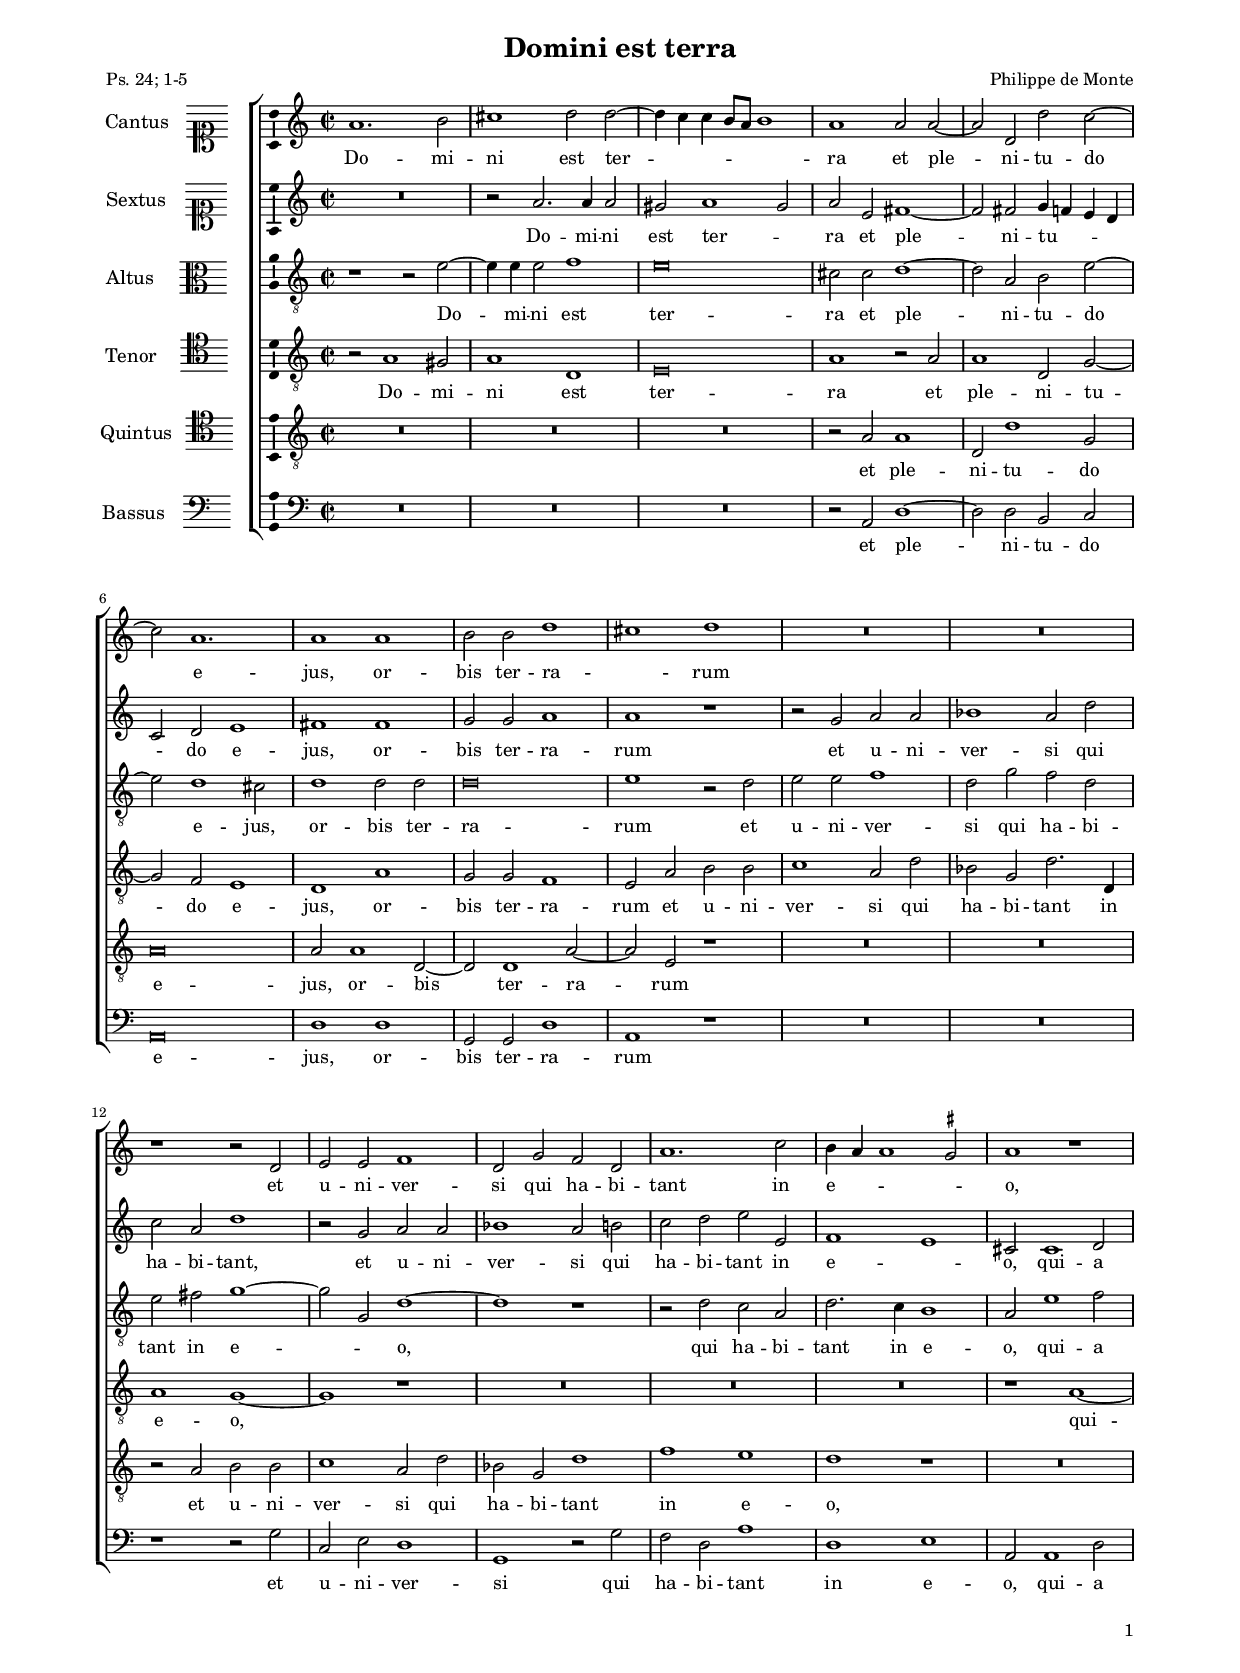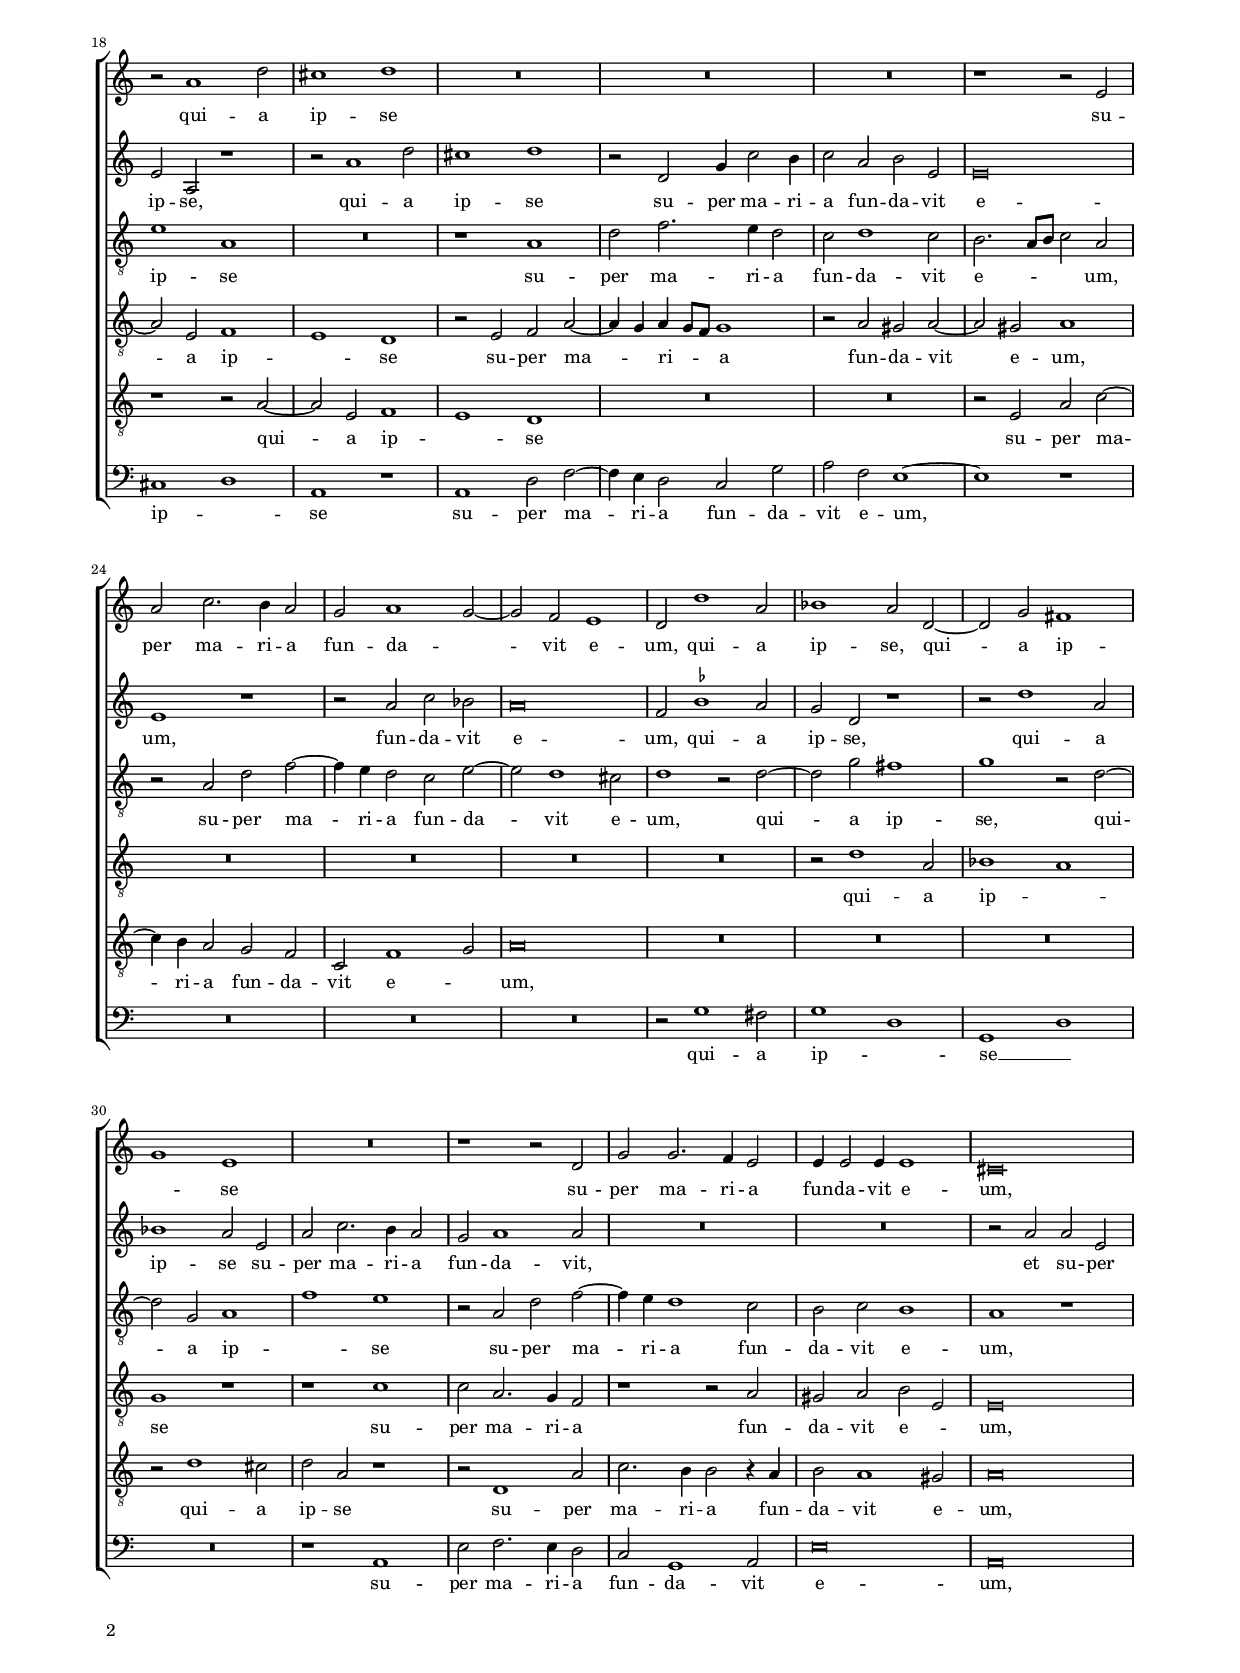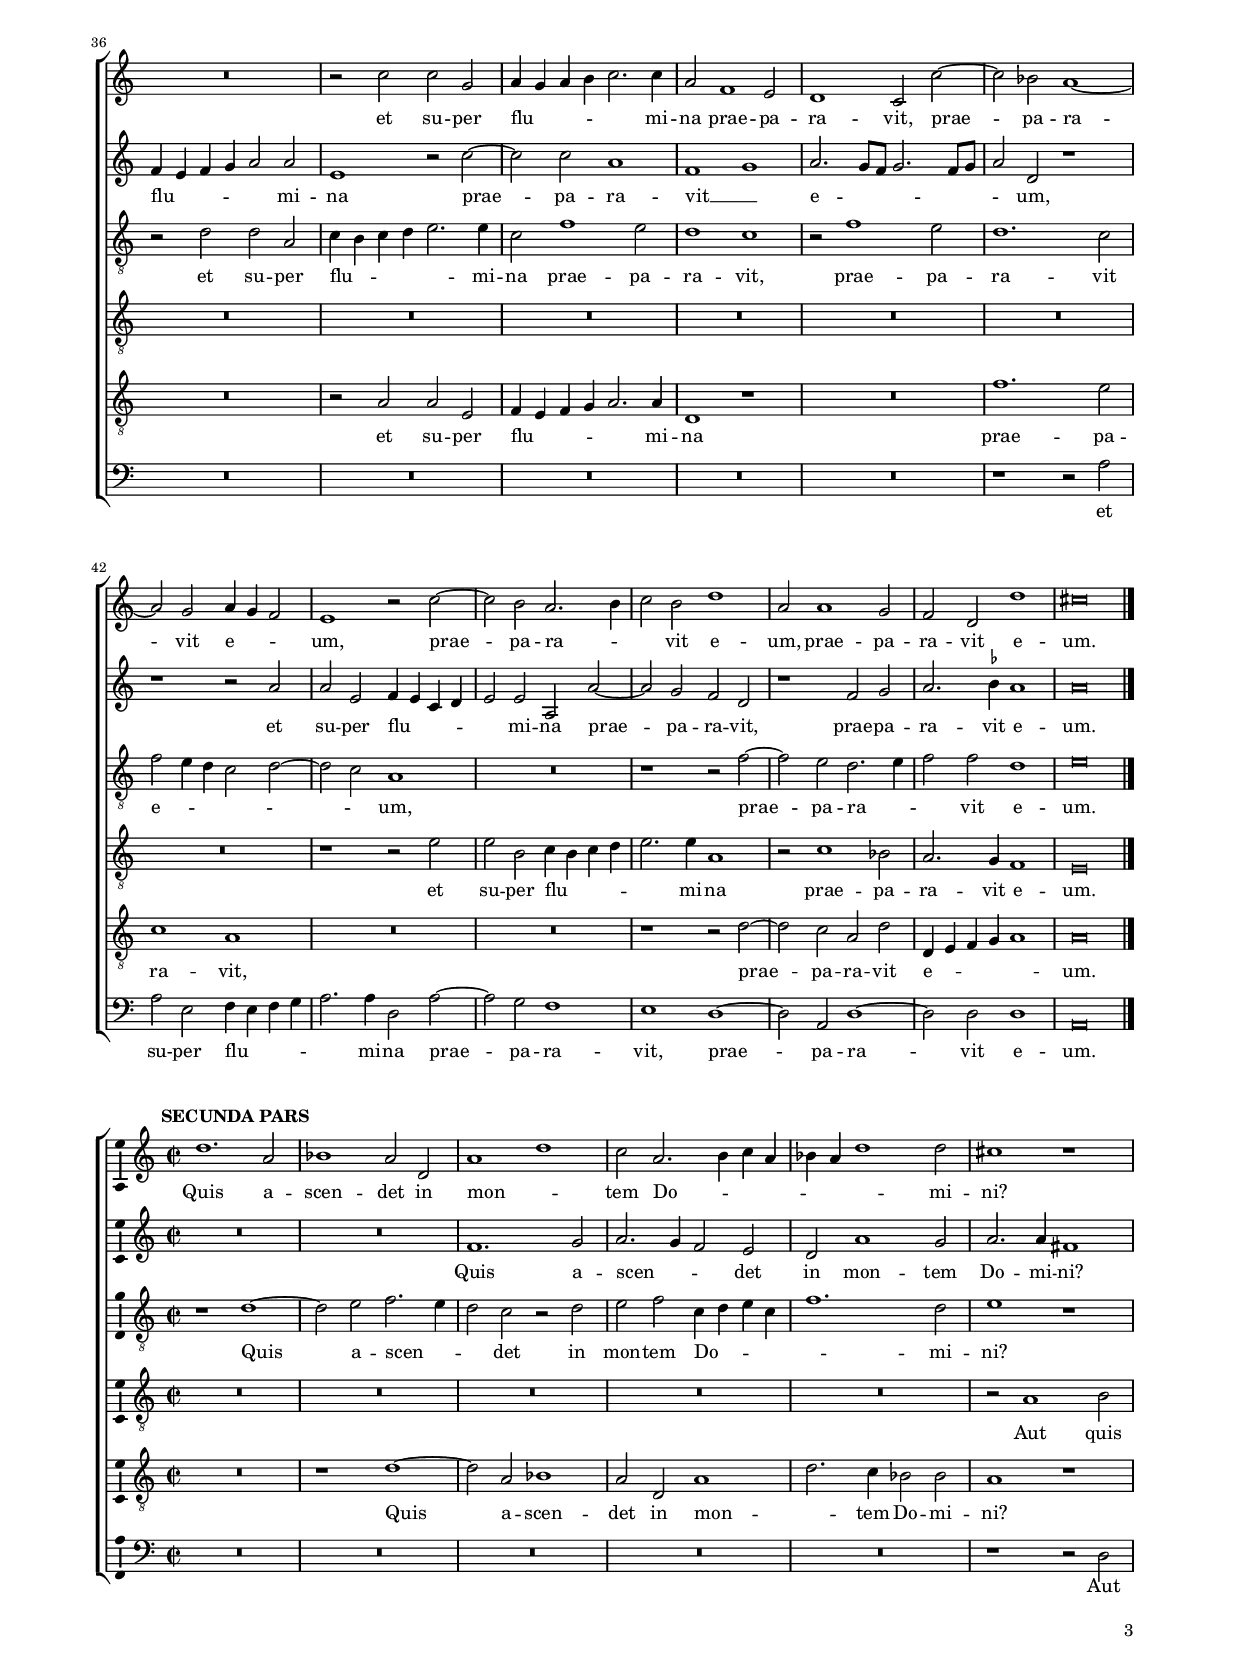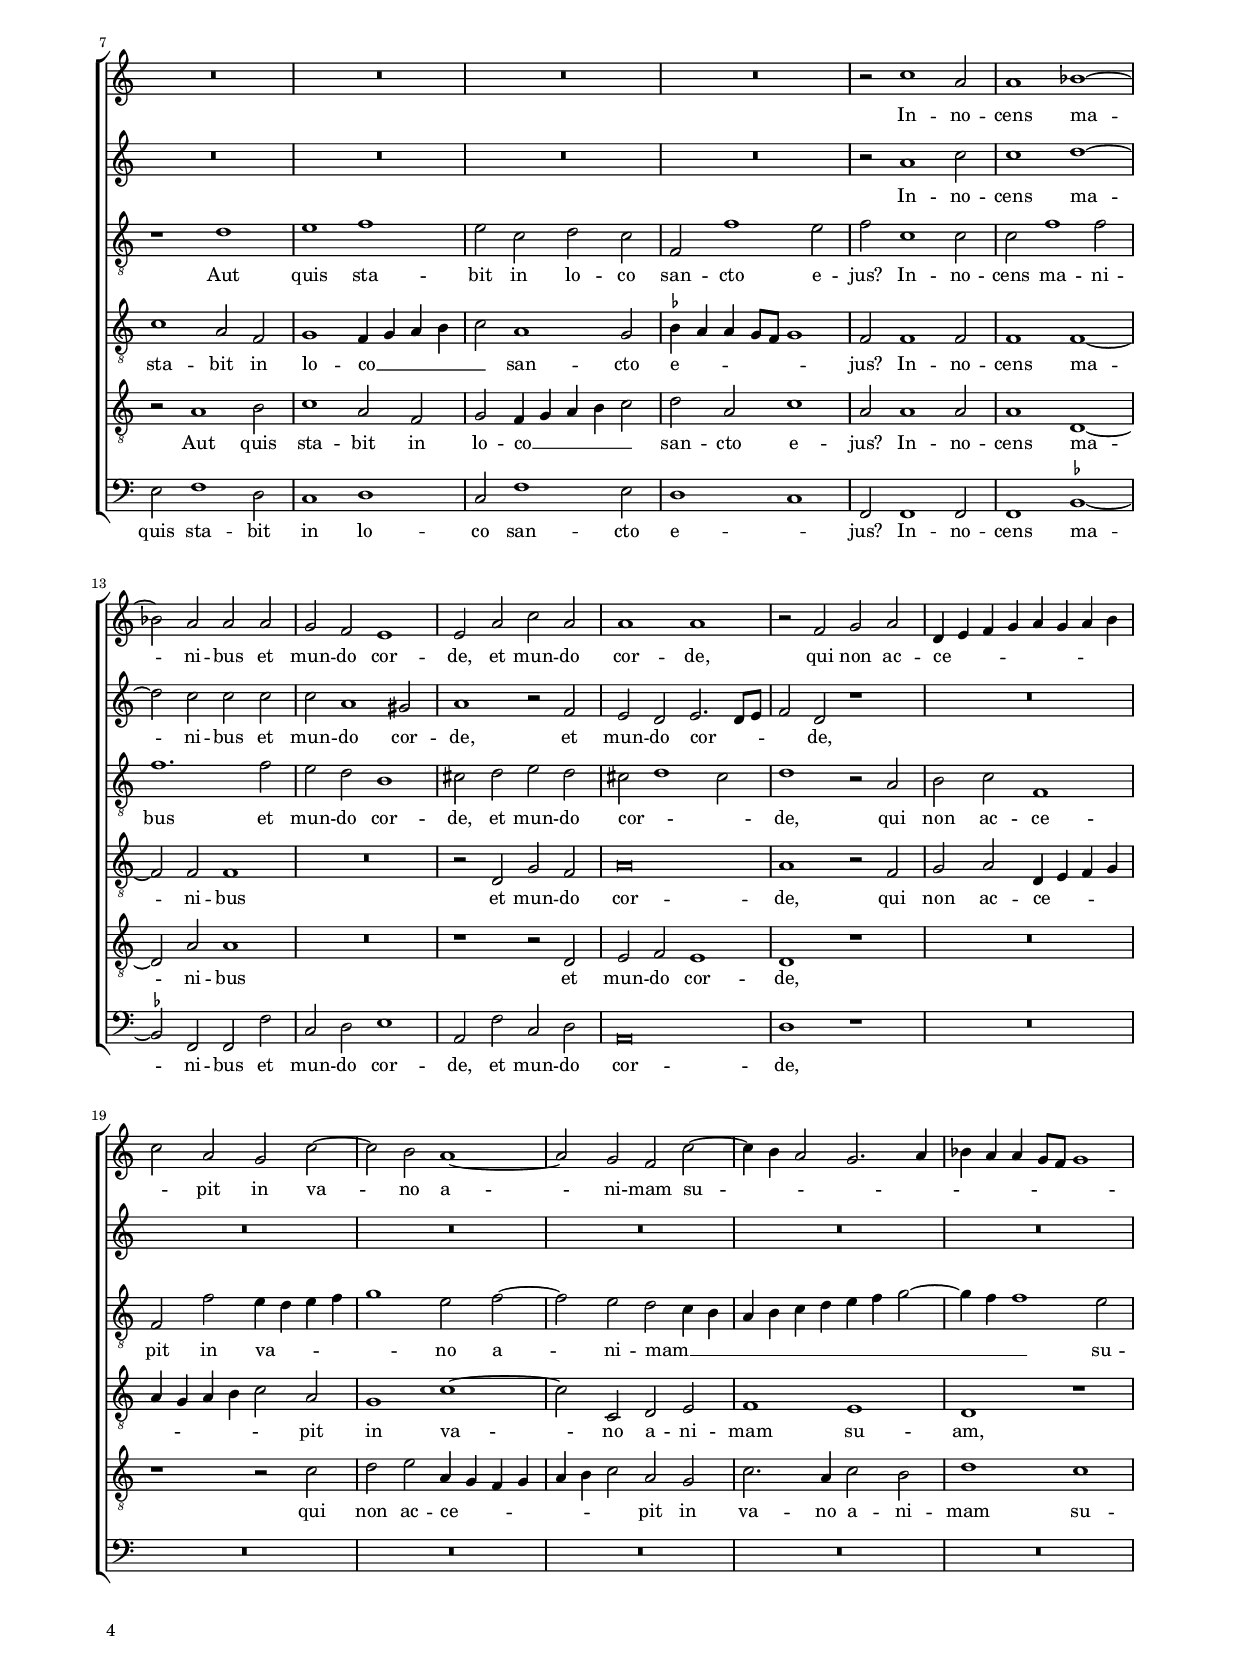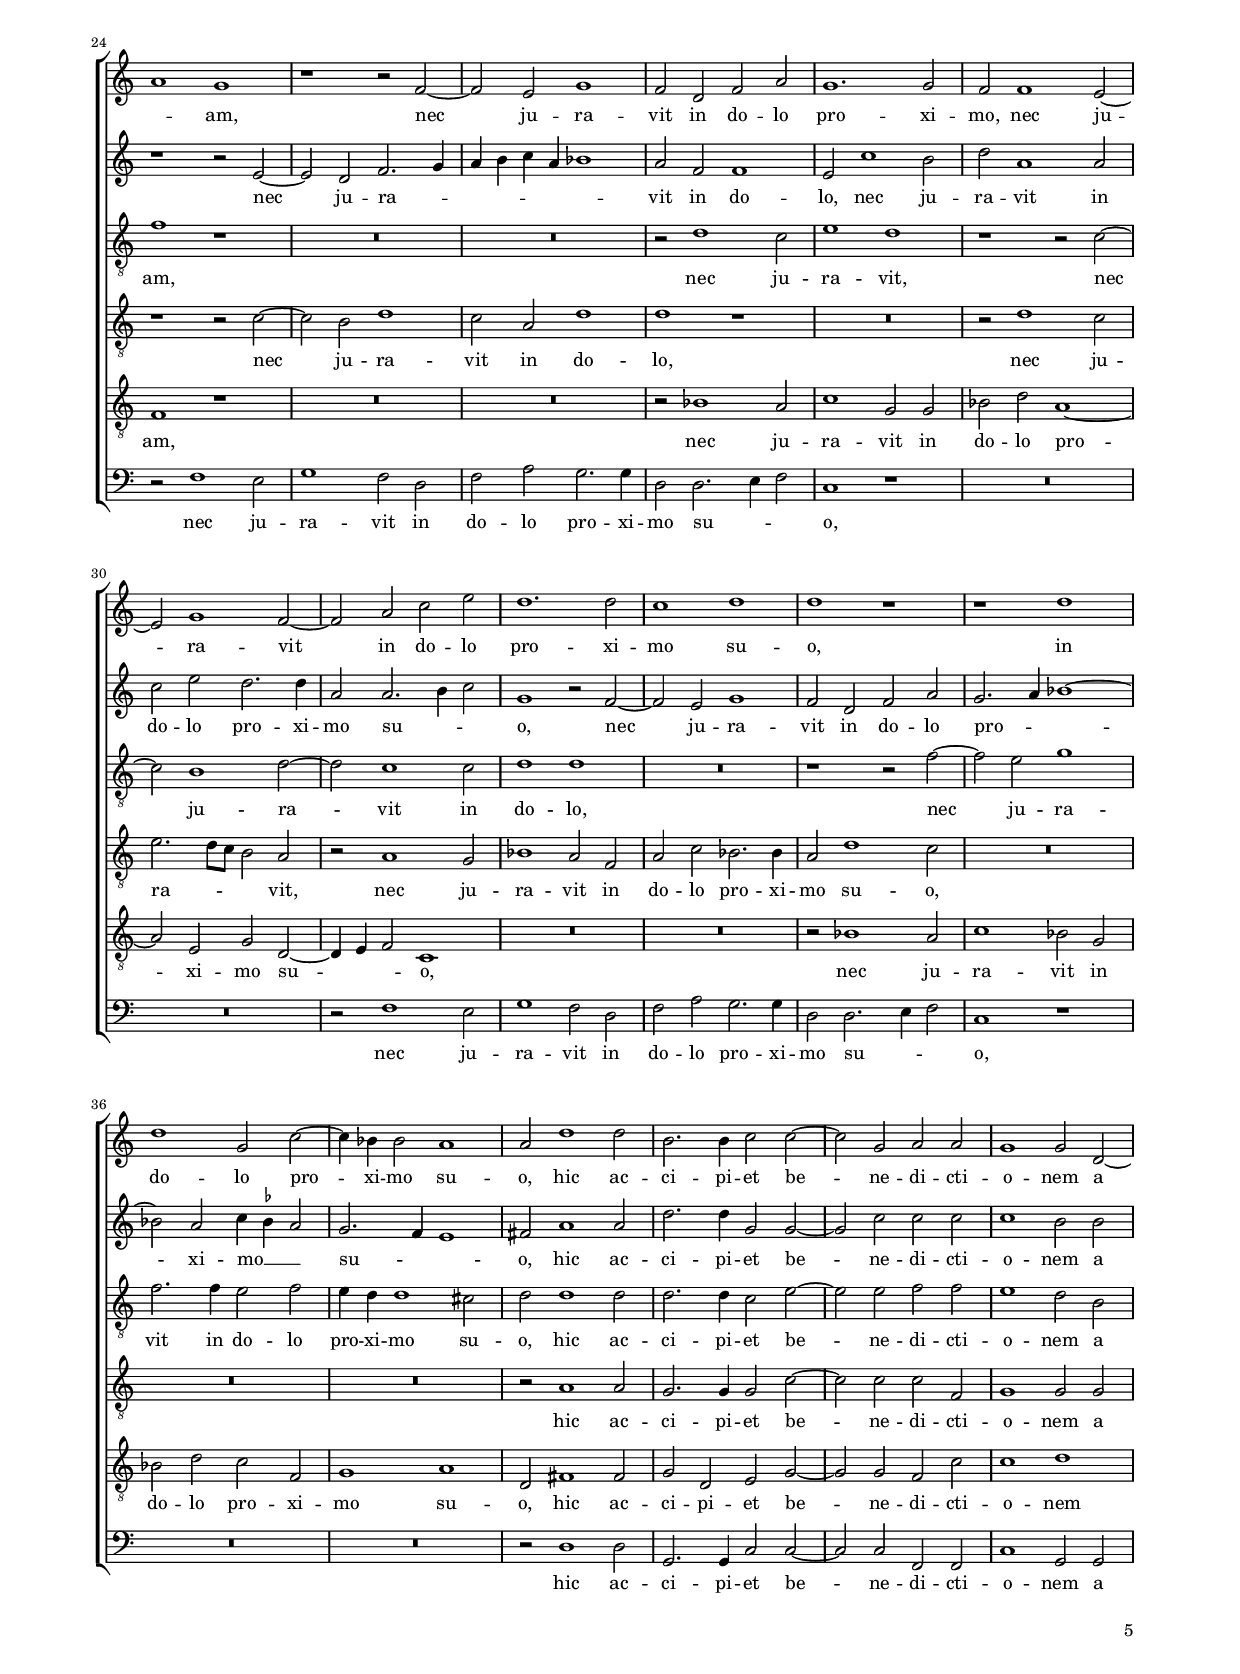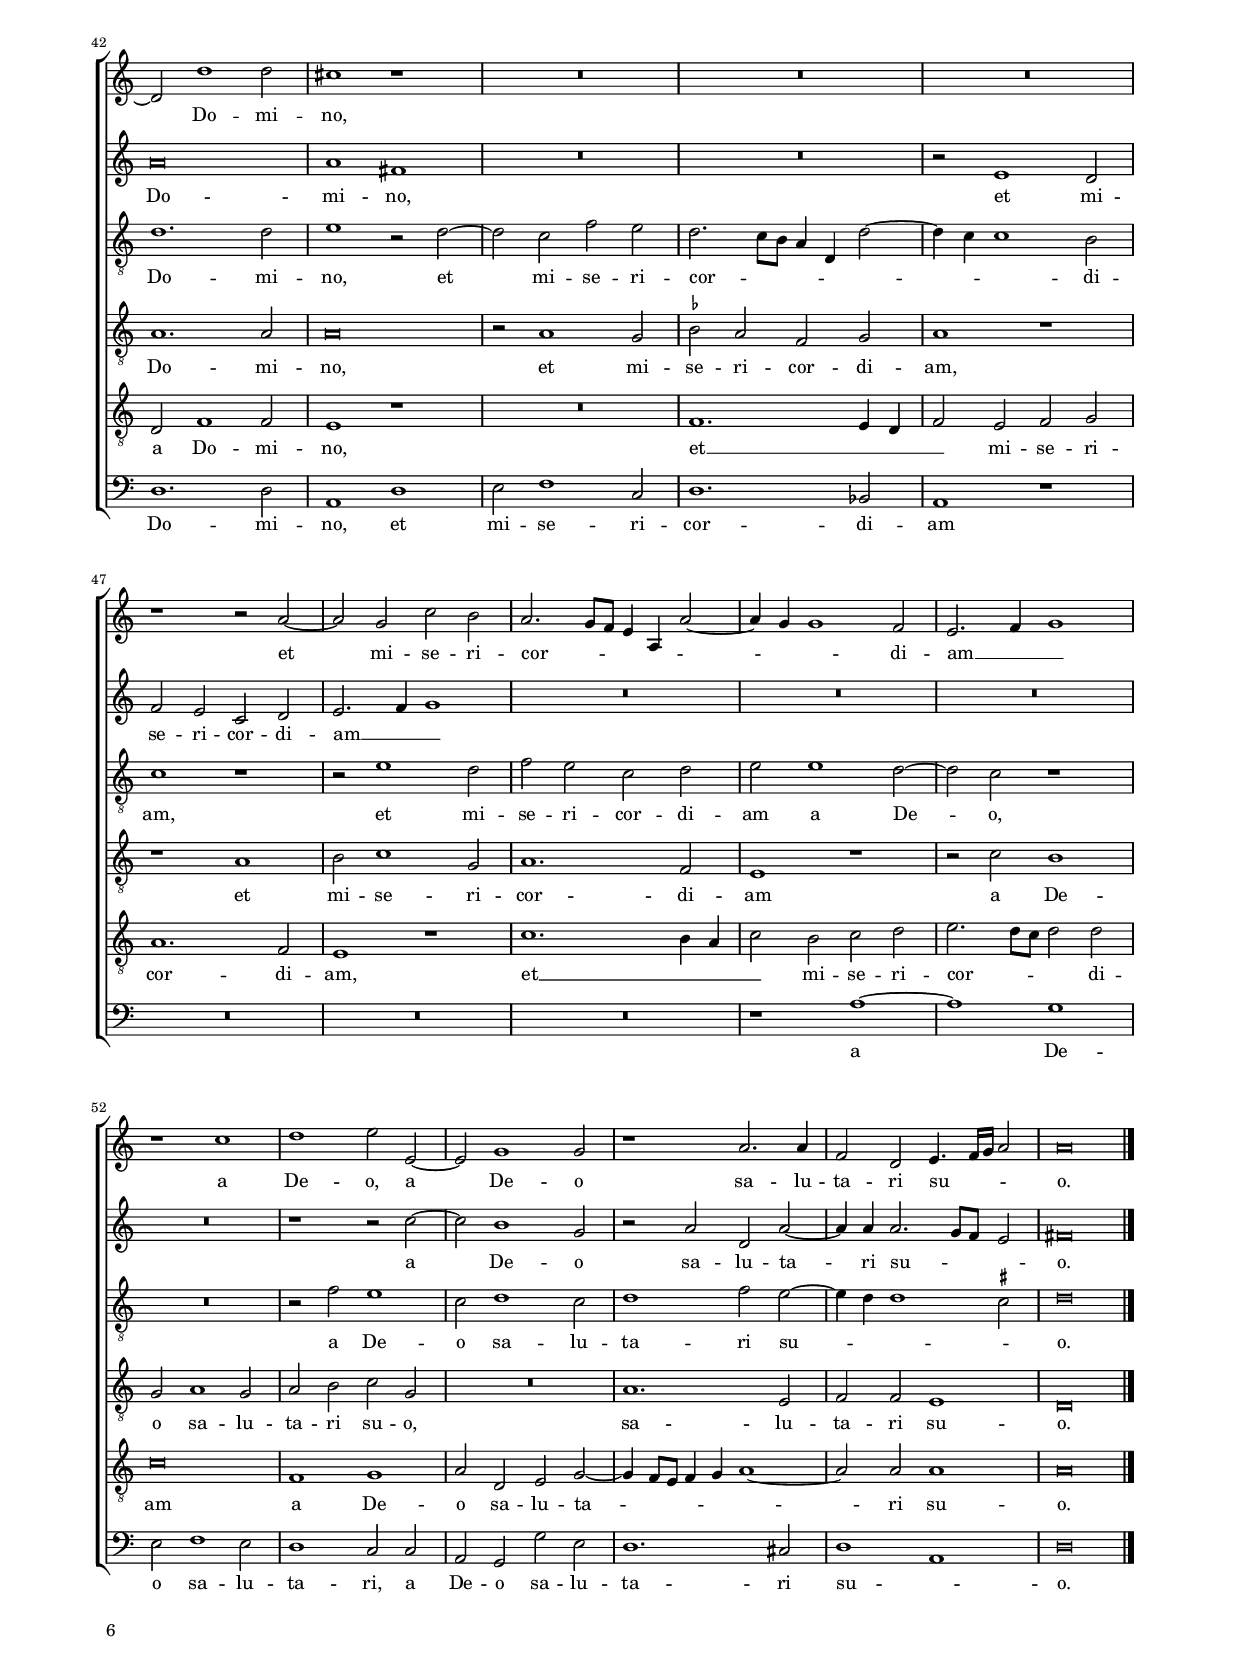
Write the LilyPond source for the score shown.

\header
{
  title="Domini est terra"
  composer="Philippe de Monte"
  poet="Ps. 24; 1-5"
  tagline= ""
}

\version "2.22.2"
\language deutsch
#(set-global-staff-size 15)
% #(set-default-paper-size "letter")
#(ly:set-option 'point-and-click #f)


	ficta = { \once \set suggestAccidentals = ##t }
	
	forget = #(define-music-function (music) (ly:music?) #{
		\accidentalStyle forget
		$music
		\accidentalStyle default
		#})

 
\paper
	{
	top-margin = 1.5 \cm
	bottom-margin = 1 \cm
	left-margin = 1.8 \cm
	right-margin = 1.8 \cm
	ragged-bottom = ##f
	ragged-last-bottom = ##t
	print-page-number = ##f
	score-system-spacing = #'((basic-distance . 17) (minimum-distance . 14) (padding . 5) (strechability . 250))
	system-system-spacing = #'((basic-distance . 17) (minimum-distance . 14) (padding . 5) (strechability . 250))
    oddFooterMarkup=\markup   \fill-line { "" \fromproperty #'page:page-number-string }
    evenFooterMarkup=\markup  \fill-line { \fromproperty #'page:page-number-string "" }
    last-bottom-spacing = #'((basic-distance . 12) (minimum-distance . 7) (padding . 4))
	systems-per-page = 3
%   page-count = 6
%	min-systems-per-page = 3
	}

global = {
	\key c \major
	\time 2/2 \set Score.measureLength = #(ly:make-moment 2/1)
    \set Score.tempoHideNote = ##t
    \tempo 2 = 90
    \skip 1*2*48 \bar "|."
	}
    


incipitcantus = \markup { \score {
	{
	\set Staff.instrumentName = \markup { \fontsize #1 "Cantus" }
	\key c \major
	\clef soprano
	s4 \bar ""
	}
	\layout  {
	raggedright = ##t
	indent = 1.6 \cm
	line-width = 2.4 \cm
	\context { \Staff \remove Time_signature_engraver }
	\override Staff.Clef.Y-extent = #'(0 . 0)
	}} \hspace #1 }


incipitsextus = \markup { \score {
	{
	\set Staff.instrumentName = \markup { \fontsize #1 "Sextus" }
	\key c \major
	\clef soprano
	s4 \bar ""
	}
	\layout  {
	raggedright = ##t
	indent = 1.6 \cm
	line-width = 2.4 \cm
	\context { \Staff \remove Time_signature_engraver }
	\override Staff.Clef.Y-extent = #'(0 . 0)
	}} \hspace #1 }
      
      
incipitaltus = \markup { \score {
	{
	\set Staff.instrumentName = \markup { \fontsize #1 "Altus" }
	\key c \major
	\clef alto
	s4 \bar ""
	}
	\layout  {
	raggedright = ##t
	indent = 1.6 \cm
	line-width = 2.4 \cm
	\context { \Staff \remove Time_signature_engraver }
	\override Staff.Clef.Y-extent = #'(0 . 0)
	}} \hspace #1 }


incipittenor = \markup { \score {
	{
	\set Staff.instrumentName = \markup { \fontsize #1 "Tenor" }
	\key c \major
	\clef tenor
	s4 \bar ""
	}
	\layout  {
	raggedright = ##t
	indent = 1.6 \cm
	line-width = 2.4 \cm
	\context { \Staff \remove Time_signature_engraver }
	\override Staff.Clef.Y-extent = #'(0 . 0)
	}} \hspace #1 }
      
      
incipitquintus = \markup { \score {
	{
	\set Staff.instrumentName = \markup { \fontsize #1 "Quintus" }
	\key c \major
	\clef tenor
	s4 \bar ""
	}
	\layout  {
	raggedright = ##t
	indent = 1.6 \cm
	line-width = 2.4 \cm
	\context { \Staff \remove Time_signature_engraver }
	\override Staff.Clef.Y-extent = #'(0 . 0)
	}} \hspace #1 }
      
      
incipitbassus = \markup { \score {
	{
	\set Staff.instrumentName = \markup { \fontsize #1 "Bassus" }
	\key c \major
	\clef bass
	s4 \bar ""
	}
	\layout  {
	raggedright = ##t
	indent = 1.6 \cm
	line-width = 2.4 \cm
	\context { \Staff \remove Time_signature_engraver }
	\override Staff.Clef.Y-extent = #'(0 . 0)
	}} \hspace #1 }


cantus =  \relative c''
	{
	a1. h2
	cis1 d2 d~
	d4 c c h8 a h1
	a1 a2 a~
%5
	a2 d, d' c~ |
	c2 a1.
	a1 a
	h2 h d1
	cis1 d
%10
	R\breve |
	R\breve
	r1 r2 d,
	e2 e f1
	d2 g f d
%15
	a'1. c2 |
	h4 a a1 \ficta gis2
	a1 r
	r2 a1 d2
	cis1 d
%20
	R\breve |
	R\breve
	R\breve
	r1 r2 e,
	a2 c2. h4 a2
%25
	g2 a1 g2~ |
	g2 f e1
	d2 d'1 a2
	b1 a2 d,~
	d2 g fis1
%30
	g1 e |
	R\breve
	r1 r2 d
	g2 g2. f4 e2
	e4 e2 e4 e1
%35
	cis\breve |
	R\breve
	r2 c' c g
	a4 g a h c2. c4
	a2 f1 e2
%40
	d1 c2 c'~ |
	c2 b a1~
	a2 g a4 g f2
	e1 r2 c'~
	c2 h a2. h4
%45
	c2 h d1 |
	a2 a1 g2
	f2 d d'1
	cis\breve |
	}


sextus = \relative c''
	{
	R\breve
	r2 a2. a4 a2
	gis2 a1 gis2
	a2 e fis1~
%5
	fis2 fis g4 f e d |
	c2 d e1
	fis1 fis
	g2 g a1
	a1 r
%10
	r2 g a a |
	b1 a2 d
	c2 a d1
	r2 g, a a
	b1 a2 h
%15
	c2 d e e, |
	f1 e
	cis2 cis1 d2
	e2 a, r1
	r2 a'1 d2
%20
	cis1 d |
	r2 d, g4 c2 h4
	c2 a h e,
	e\breve
	e1 r
%25
	r2 a c b |
	a\breve
	f2 \ficta b1 a2
	g2 d r1
	r2 d'1 a2
%30
	b1 a2 e |
	a2 c2. h4 a2
	g2 a1 a2
	R\breve
	R\breve
%35
	r2 a a e |
	f4 e f g a2 a
	e1 r2 c'~
	c2 c a1
	f1 g
%40
	a2. g8 f g2. f8 g |
	a2 d, r1
	r1 r2 a'
	a2 e f4 e c d
	e2 e a, a'~
%45
	a2 g f d |
	r1 f2 g
	a2. \ficta b4 a1
	a\breve |
	}


altus =  \relative c'
	{
	r1 r2 e~
	e4 e e2 f1
	e\breve
	cis2 cis d1~
%5
	d2 a h e~ |
	e2 d1 cis2
	d1 d2 d
	d\breve
	e1 r2 d
%10
	e2 e f1 |
	d2 g f d
	e2 fis g1~
	g2 g, d'1~
	d1 r
%15
	r2 d c a |
	d2. c4 h1
	a2 e'1 f2
	e1 a,
	R\breve
%20
	r1 a |
	d2 f2. e4 d2
	c2 d1 c2
	h2. a8 h c2 a
	r2 a d f~
%25
	f4 e d2 c e~ |
	e2 d1 cis2
	d1 r2 d~
	d2 g fis1
	g1 r2 d~
%30
	d2 g, a1 |
	f'1 e
	r2 a, d f~
	f4 e d1 c2
	h2 c h1
%35
	a1 r |
	r2 d d a
	c4 h c d e2. e4
	c2 f1 e2
	d1 c
%40
	r2 f1 e2 |
	d1. c2
	f2 e4 d c2 d~
	d2 c a1
	R\breve
%45
	r1 r2 f'~ |
	f2 e d2. e4
	f2 f d1
	e\breve |
	}


tenor =  \relative c'
	{
	r2 a1 gis2
	a1 d,
	e\breve
	a1 r2 a
%5
	a1 d,2 g~ |
	g2 f e1
	d1 a'
	g2 g f1
	e2 a h h
%10
	c1 a2 d |
	b2 g d'2. d,4
	a'1 g~
	g1 r
	R\breve
%15
	R\breve |
	R\breve
	r1 a~
	a2 e f1
	e1 d
%20
	r2 e f a~ |
	a4 g a g8 f g1
	r2 a gis2 a~
	a2 gis a1
	R\breve
%25
	R\breve |
	R\breve
	R\breve
	r2 d1 a2
	b1 a
%30
	g1 r |
	r1 c
	c2 a2. g4 f2
	r1 r2 a
	gis2 a h e,
%35
	e\breve |
	R\breve
	R\breve
	R\breve
	R\breve
%40
	R\breve |
	R\breve
	R\breve
	r1 r2 e'
	e2 h c4 h c d
%45
	e2. e4 a,1 |
	r2 c1 b2
	a2. g4 f1
	e\breve |
	}


quintus  =  \relative c'
	{
	R\breve
	R\breve
	R\breve
	r2 a a1
%5
	d,2 d'1 g,2 |
	a\breve
	a2 a1 d,2~
	d2 d1 a'2~
	a2 e r1
%10
	R\breve |
	R\breve
	r2 a h h
	c1 a2 d
	b2 g d'1
%15
	f1 e |
	d1 r
	R\breve
	r1 r2 a~
	a2 e f1
%20
	e1 d |
	R\breve
	R\breve
	r2 e a c~
	c4 h a2 g f
%25
	c2 f1 g2 |
	a\breve
	R\breve
	R\breve
	R\breve
%30
	r2 d1 cis2 |
	d2 a r1
	r2 d,1 a'2
	c2. h4 h2 r4 a
	h2 a1 gis2
%35
	a\breve |
	R\breve
	r2 a a e
	f4 e f g a2. a4
	d,1 r
%40
	R\breve |
	f'1. e2
	c1 a
	R\breve
	R\breve
%45
	r1 r2 d~ |
	d2 c a d
	d,4 e f g a1
	a\breve |
	}


bassus  =  \relative c
	{
	R\breve
	R\breve
	R\breve
	r2 a d1~
%5
	d2 d h c |
	a\breve
	d1 d
	g,2 g d'1
	a1 r
%10
	R\breve |
	R\breve
	r1 r2 g'
	c,2 e d1
	g,1 r2 g'
%15
	f2 d a'1 |
	d,1 e
	a,2 a1 d2
	cis1 d
	a1 r
%20
	a1 d2 f~ |
	f4 e d2 c g'
	a2 f e1~
	e1 r
	R\breve
%25
	R\breve |
	R\breve
	r2 g1 fis2
	g1 d
	g,1 d'
%30
	R\breve |
	r1 a
	e'2 f2. e4 d2
	c2 g1 a2
	e'\breve
%35
	a,\breve |
	R\breve
	R\breve
	R\breve
	R\breve
%40
	R\breve |
	r1 r2 a'
	a2 e f4 e f g
	a2. a4 d,2 a'~
	a2 g f1
%45
	e1 d~ |
	d2 a d1~
	d2 d d1
	a\breve |
	}


lyricscantus = \lyricmode {
	Do -- mi -- ni est ter -- _ _ _ _ _ ra et ple -- ni -- tu -- do e -- jus,
    or -- bis ter -- ra -- _ rum et u -- ni -- ver -- si qui ha -- bi -- tant in e -- _ _ _ o,
    qui -- a ip -- se su -- per ma -- ri -- a fun -- da -- _ vit e -- um,
    qui -- a ip -- se,
    qui -- a ip -- _ se su -- per ma -- ri -- a fun -- da -- vit e -- um,
    et su -- per flu -- _ _ _ _ mi -- na prae -- pa -- ra -- vit,
    prae -- pa -- ra -- vit e -- _ _ um,
    prae -- pa -- ra -- _ _ vit e -- um,
    prae -- pa -- ra -- vit e -- um.
	}


lyricssextus = \lyricmode {
	Do -- mi -- ni est ter -- _ ra et ple -- ni -- tu -- _ _ _ _ do e -- jus,
    or -- bis ter -- ra -- rum et u -- ni -- ver -- si qui ha -- bi -- tant,
    et u -- ni -- ver -- si qui ha -- bi -- tant in e -- _ o,
    qui -- a ip -- se,
    qui -- a ip -- se su -- per ma -- ri -- a fun -- da -- vit e -- um,
    fun -- da -- vit e -- um,
    qui -- a ip -- se,
    qui -- a ip -- se su -- per ma -- ri -- a fun -- da -- vit,
    et su -- per flu -- _ _ _ _ mi -- na prae -- pa -- ra -- vit __ _ e -- _ _ _ _ _ _ um,
    et su -- per flu -- _ _ _ _ mi -- na prae -- pa -- ra -- vit,
    prae -- pa -- ra -- vit e -- um.
	}
	
	
lyricsaltus = \lyricmode {
	Do -- mi -- ni est ter -- ra et ple -- ni -- tu -- do e -- jus,
    or -- bis ter -- ra -- rum et u -- ni -- ver -- si qui ha -- bi -- tant in e -- _ o,
    qui ha -- bi -- tant in e -- o,
    qui -- a ip -- se su -- per ma -- ri -- a fun -- da -- vit e -- _ _ _ um,
    su -- per ma -- ri -- a fun -- da -- vit e -- um,
    qui -- a ip -- se,
    qui -- a ip -- _ se su -- per ma -- ri -- a fun -- da -- vit e -- um,
    et su -- per flu -- _ _ _ _ mi -- na prae -- pa -- ra -- vit,
    prae -- pa -- ra -- vit e -- _ _ _ _ _ um,
    prae -- pa -- ra -- _ _ vit e -- um.
	}


lyricstenor = \lyricmode {
	Do -- mi -- ni est ter -- ra et ple -- ni -- tu -- do e -- jus,
    or -- bis ter -- ra -- rum et u -- ni -- ver -- si qui ha -- bi -- tant in e -- o,
    qui -- a ip -- _ se su -- per ma -- _ ri -- _ _ a fun -- da -- vit e -- um,
    qui -- a ip -- _ se su -- per ma -- ri -- a fun -- da -- vit e -- _ um,
    et su -- per flu -- _ _ _ _ mi -- na prae -- pa -- ra -- vit e -- um.
	}


lyricsquintus = \lyricmode {
	et ple -- ni -- tu -- do e -- jus,
    or -- bis ter -- ra -- rum et u -- ni -- ver -- si qui ha -- bi -- tant in e -- o,
    qui -- a ip -- _ se su -- per ma -- ri -- a fun -- da -- vit e -- _ um,
    qui -- a ip -- se su -- per ma -- ri -- a fun -- da -- vit e -- um,
    et su -- per flu -- _ _ _ _ mi -- na prae -- pa -- ra -- vit,
    prae -- pa -- ra -- vit e -- _ _ _ _ um.
	}


lyricsbassus = \lyricmode {
	et ple -- ni -- tu -- do e -- jus,
    or -- bis ter -- ra -- rum et u -- ni -- ver -- si qui ha -- bi -- tant in e -- o,
    qui -- a ip -- _ se su -- per ma -- ri -- a fun -- da -- vit e -- um,
    qui -- a ip -- _ se __ _ su -- per ma -- ri -- a fun -- da -- vit e -- um,
    et su -- per flu -- _ _ _ _ mi -- na prae -- pa -- ra -- vit,
    prae -- pa -- ra -- vit e -- um.
	}


\score
{  
    \transpose c c {
	\new ChoirStaff \with { \override StaffGrouper.staff-staff-spacing.basic-distance = #12 }
	<<

	\new Staff << \global
	\new Voice="v1" {
		\set Staff.instrumentName=\incipitcantus
		\set Staff.midiInstrument = "reed organ"
		\clef violin
		\cantus }
	\new Lyrics \lyricsto "v1" {\lyricscantus }
	>>


	\new Staff << \global
	\new Voice="v6" {
		\set Staff.instrumentName=\incipitsextus
		\set Staff.midiInstrument = "reed organ"
		\clef violin 
		\sextus}
	\new Lyrics \lyricsto "v6" {\lyricssextus }
	>>


	\new Staff << \global
	\new Voice="v2" {
		\set Staff.instrumentName=\incipitaltus
		\set Staff.midiInstrument = "reed organ"
        \clef "G_8" % violin
		\altus}
	\new Lyrics \lyricsto "v2" {\lyricsaltus }
	>>


	\new Staff << \global
	\new Voice="v3" {
		\set Staff.instrumentName=\incipittenor
		\set Staff.midiInstrument = "reed organ"
		\clef "G_8"
		\tenor }
	\new Lyrics \lyricsto "v3" {\lyricstenor }
	>>


	\new Staff << \global
	\new Voice="v5" {
		\set Staff.instrumentName=\incipitquintus
		\set Staff.midiInstrument = "reed organ"
		\clef "G_8"
		\quintus}
	\new Lyrics \lyricsto "v5" {\lyricsquintus }
	>>


	\new Staff << \global
	\new Voice="v4" {
		\set Staff.instrumentName=\incipitbassus
		\set Staff.midiInstrument = "reed organ"
		\clef bass 
		\bassus }
	\new Lyrics \lyricsto "v4" {\lyricsbassus}
	>>

	>>
	} % transpose

	\layout
	{
	indent = 2.6 \cm
%	\context { \Lyrics \override VerticalAxisGroup.nonstaff-relatedstaff-spacing.padding = #2 }
%	\context { \Lyrics \override LyricText.font-size = #1 }
  	\context { \Staff \consists "Ambitus_engraver" }
	\context { \Staff \override TimeSignature.break-visibility = #end-of-line-invisible }
	\context { \Score \override BarNumber.padding = #2 }
	\context { \Voice \override NoteHead.style = #'baroque }
	}

\midi
	{
	}

}

%%%%%%%%%%%%%%%%%%%%  SECUNDA PARS   %%%%%%%%%%%%%%%%%%%%


global = {
	\key c \major
	\time 2/2 \set Score.measureLength = #(ly:make-moment 2/1)
    \set Score.tempoHideNote = ##t
    \tempo 2 = 90
    \skip 1*2*57  \bar "|."
	}


cantus =  \relative c''
	{
	d1. a2
	b1 a2 d,
	a'1 d
	c2 a2. h4 c a
%5
	b4 a d1 d2 |
	cis1 r
	R\breve
	R\breve
	R\breve
%10
	R\breve |
	r2 c1 a2
	a1 b~
	b2 a a a
	g2 f e1
%15
	e2 a c a |
	a1 a
	r2 f g a
	d,4 e f g a g a h
	c2 a g c~
%20
	c2 h a1~ |
	a2 g f c'~
	c4 h a2 g2. a4
	b4 a a g8 f g1
	a1 g
%25
	r1 r2 f~ |
	f2 e g1
	f2 d f a
	g1. g2
	f2 f1 e2~
%30
	e2 g1 f2~ |
	f2 a c e
	d1. d2
	c1 d
	d1 r
%35
	r1 d |
	d1 g,2 c~
	c4 b b2 a1
	a2 d1 d2
	h2. h4 c2 c~
%40
	c2 g a a |
	g1 g2 d~
	d2 d'1 d2
	cis1 r
	R\breve
%45
	R\breve |
	R\breve
	r1 r2 a~
	a2 g c h
	a2. g8 f e4 a, a'2~
%50
	a4 g g1 f2 |
	e2. f4 g1
	r1 c
	d1 e2 e,~
	e2 g1 g2
%55
	r1 a2. a4 |
	f2 d e4. f16 g a2
	a\breve |
	}


sextus = \relative c''
	{
	R\breve
	R\breve
	f,1. g2
	a2. g4 f2 e
%5
	d2 a'1 g2 |
	a2. a4 fis1
	R\breve
	R\breve
	R\breve
%10
	R\breve |
	r2 a1 c2
	c1 d~
	d2 c c c
	c2 a1 gis2
%15
	a1 r2 f |
	e2 d e2. d8 e
	f2 d r1
	R\breve
	R\breve
%20
	R\breve |
	R\breve
	R\breve
	R\breve
	r1 r2 e~
%25
	e2 d f2. g4 |
	a4 h c a b1
	a2 f f1
	e2 c'1 h2
	d2 a1 a2
%30
	c2 e d2. d4 |
	a2 a2. h4 c2
	g1 r2 f~
	f2 e g1
	f2 d f a
%35
	g2. a4 b1~ |
	b2 a c4 \ficta b! a2
	g2. f4 e1
	fis2 a1 a2
	d2. d4 g,2 g~
%40
	g2 c c c |
	c1 h2 h
	a\breve
	a1 fis
	R\breve
%45
	R\breve |
	r2 e1 d2
	f2 e c d
	e2. f4 g1
	R\breve
%50
	R\breve |
	R\breve
	R\breve
	r1 r2 c~
	c2 h1 g2
%55
	r2 a d, a'~ |
	a4 a a2. g8 f e2
	fis\breve |
	}


altus =  \relative c'
    {
	r1 d~
	d2 e f2. e4
	d2 c r d
	e2 f c4 d e c
%5
	f1. d2 |
	e1 r
	r1 d
	e1 f
	e2 c d c
%10
	f,2 f'1 e2 |
	f2 c1 c2
	c2 f1 f2
	f1. f2
	e2 d h1
%15
	cis2 d e d |
	cis2 d1 cis2
	d1 r2 a
	h2 c f,1
	f2 f' e4 d e f
%20
	g1 e2 f~ |
	f2 e d c4 h
	a4 h c d e f g2~
	g4 f f1 e2
	f1 r
%25
	R\breve |
	R\breve
	r2 d1 c2
	e1 d
	r1 r2 c~
%30
	c2 h1 d2~ |
	d2 c1 c2
	d1 d
	R\breve
	r1 r2 f~
%35
	f2 e g1 |
	f2. f4 e2 f
	e4 d d1 cis2
	d2 d1 d2
	d2. d4 c2 e~
%40
	e2 e f f |
	e1 d2 h
	d1. d2
	e1 r2 d~
	d2 c f e
%45
	d2. c8 h a4 d, d'2~ |
	d4 c c1 h2
	c1 r
	r2 e1 d2
	f2 e c d
%50
	e2 e1 d2~ |
	d2 c r1
	R\breve
	r2 f e1
	c2 d1 c2
%55
	d1 f2 e~ |
	e4 d d1 \ficta cis2
	d\breve |
	}


tenor =  \relative c'
	{
	R\breve
	R\breve
	R\breve
	R\breve
%5
	R\breve |
	r2 a1 h2
	c1 a2 f
	g1 f4 g a h
	c2 a1 g2
%10
	\ficta b4 a a g8 f g1 |
	f2 f1 f2
	f1 f~
	f2 f f1
	R\breve
%15
	r2 d g f |
	a\breve
	a1 r2 f
	g2 a d,4 e f g
	a4 g a h c2 a
%20
	g1 c~ |
	c2 c, d e
	f1 e
	d1 r
	r1 r2 c'~
%25
	c2 h d1 |
	c2 a d1
	d1 r
	R\breve
	r2 d1 c2
%30
	e2. d8 c h2 a |
	r2 a1 g2
	b1 a2 f
	a2 c b2. b4
	a2 d1 c2
%35
	R\breve |
	R\breve
	R\breve
	r2 a1 a2
	g2. g4 g2 c~
%40
	c2 c c f, |
	g1 g2 g
	a1. a2
	a\breve
	r2 a1 g2
%45
	\ficta b2 a f g |
	a1 r
	r1 a
	h2 c1 g2
	a1. f2
%50
	e1 r |
	r2 c' h1
	g2 a1 g2
	a2 h c g
	R\breve
%55
	a1. e2 |
	f2 f e1
	d\breve |
	}


quintus  =  \relative c'
	{
	R\breve
	r1 d~
	d2 a b1
	a2 d, a'1
%5
	d2. c4 b2 b |
	a1 r
	r2 a1 h2
	c1 a2 f
	g2 f4 g a h c2
%10
	d2 a c1 |
	a2 a1 a2
	a1 d,~
	d2 a' a1
	R\breve
%15
	r1 r2 d, |
	e2 f e1
	d1 r
	R\breve
	r1 r2 c'
%20
	d2 e a,4 g f g |
	a4 h c2 a g
	c2. a4 c2 h
	d1 c
	f,1 r
%25
	R\breve |
	R\breve
	r2 b1 a2
	c1 g2 g
	b2 d a1~
%30
	a2 e g d~ |
	d4 e f2 c1
	R\breve
	R\breve
	r2 b'1 a2
%35
	c1 b2 g |
	b2 d c f,
	g1 a
	d,2 fis1 fis2
	g2 d e g~
%40
	g2 g f c' |
	c1 d
	d,2 f1 f2
	e1 r
	R\breve
%45
	f1. e4 d |
	f2 e f g
	a1. f2
	e1 r
	c'1. h4 a
%50
	c2 h c d |
	e2. d8 c d2 d
	c\breve
	f,1 g
	a2 d, e g~
%55
	g4 f8 e f4 g a1~ |
	a2 a a1
	a\breve |
	}


bassus  =  \relative c
	{
	R\breve
	R\breve
	R\breve
	R\breve
%5
	R\breve |
	r1 r2 d
	e2 f1 d2
	c1 d
	c2 f1 e2
%10
	d1 c |
	f,2 f1 f2
	f1 \ficta b~
	\ficta b2 f f f'
	c2 d e1
%15
	a,2 f' c d |
	a\breve
	d1 r
	R\breve
	R\breve
%20
	R\breve |
	R\breve
	R\breve
	R\breve
	r2 f1 e2
%25
	g1 f2 d |
	f2 a g2. g4
	d2 d2. e4 f2
	c1 r
	R\breve
%30
	R\breve |
	r2 f1 e2
	g1 f2 d
	f2 a g2. g4
	d2 d2. e4 f2
%35
	c1 r |
	R\breve
	R\breve
	r2 d1 d2
	g,2. g4 c2 c~
%40
	c2 c f, f |
	c'1 g2 g
	d'1. d2
	a1 d
	e2 f1 c2
%45
	d1. b2 |
	a1 r
	R\breve
	R\breve
	R\breve
%50
	r1 a'~ |
	a1 g
	e2 f1 e2
	d1 c2 c
	a2 g g' e
%55
	d1. cis2 |
	d1 a
	d\breve |
	}


lyricscantus = \lyricmode {
	Quis a -- scen -- det in mon -- _ tem Do -- _ _ _ _ _ _ mi -- ni?
    In -- no -- cens ma -- ni -- bus et mun -- do cor -- de,
    et mun -- do cor -- de,
    qui non ac -- ce -- _ _ _ _ _ _ _ _ pit in va -- no a -- ni -- mam su -- _ _ _ _ _ _ _ _ _ _ _ am,
    nec ju -- ra -- vit in do -- lo pro -- xi -- mo,
    nec ju -- ra -- vit in do -- lo pro -- xi -- mo su -- o,
    in do -- lo pro -- xi -- mo su -- o,
    hic ac -- ci -- pi -- et be -- ne -- di -- cti -- o -- nem a Do -- mi -- no,
    et mi -- se -- ri -- cor -- _ _ _ _ _ _ _ di -- am __ _ _ a De -- o,
    a De -- o sa -- lu -- ta -- ri su -- _ _ _ o.
	}


lyricssextus = \lyricmode {
	Quis a -- scen -- _ _ det in mon -- tem Do -- mi -- ni?
    In -- no -- cens ma -- ni -- bus et mun -- do cor -- de,
    et mun -- do cor -- _ _ _ de,
    nec ju -- ra -- _ _ _ _ _ _ vit in do -- lo,
    nec ju -- ra -- vit in do -- lo pro -- xi -- mo su -- _ _ o,
    nec ju -- ra -- vit in do -- lo pro -- _ _ xi -- mo __ _ _ su -- _ _ o,
    hic ac -- ci -- pi -- et be -- ne -- di -- cti -- o -- nem a Do -- mi -- no,
    et mi -- se -- ri -- cor -- di -- am __ _ _
    a De -- o sa -- lu -- ta -- ri su -- _ _ _ o.
	}


lyricsaltus = \lyricmode {
	Quis a -- scen -- _ _ det in mon -- tem Do -- _ _ _ _ mi -- ni?
    Aut quis sta -- bit in lo -- co san -- cto e -- jus?
    In -- no -- cens ma -- ni -- bus et mun -- do cor -- de,
    et mun -- do cor -- _ _ de,
    qui non ac -- ce -- pit in va -- _ _ _ _ no a -- ni -- mam __ _ _ _ _ _ _ _ _ _ _ _ su -- am,
    nec ju -- ra -- vit,
    nec ju -- ra -- vit in do -- lo,
    nec ju -- ra -- vit in do -- lo pro -- xi -- mo su -- o,
    hic ac -- ci -- pi -- et be -- ne -- di -- cti -- o -- nem a Do -- mi -- no,
    et mi -- se -- ri -- cor -- _ _ _ _ _ _ _ di -- am,
    et mi -- se -- ri -- cor -- di -- am a De -- o,
    a De -- o sa -- lu -- ta -- ri su -- _ _ _ o.
	}


lyricstenor = \lyricmode {
    Aut quis sta -- bit in lo -- co __ _ _ _ _ san -- cto e -- _ _ _ _ _ jus?
    In -- no -- cens ma -- ni -- bus et mun -- do cor -- de,
    qui non ac -- ce -- _ _ _ _ _ _ _ _ pit in va -- no a -- ni -- mam su -- am,
    nec ju -- ra -- vit in do -- lo,
    nec ju -- ra -- _ _ _ vit,
    nec ju -- ra -- vit in do -- lo pro -- xi -- mo su -- o,
    hic ac -- ci -- pi -- et be -- ne -- di -- cti -- o -- nem a Do -- mi -- no,
    et mi -- se -- ri -- cor -- di -- am,
    et mi -- se -- ri -- cor -- di -- am a De -- o sa -- lu -- ta -- ri su -- o,
    sa -- lu -- ta -- ri su -- o.
	}


lyricsquintus = \lyricmode {
	Quis a -- scen -- det in mon -- _ tem Do -- mi -- ni?
    Aut quis sta -- bit in lo -- co __ _ _ _ _ san -- cto e -- jus?
    In -- no -- cens ma -- ni -- bus et mun -- do cor -- de,
    qui non ac -- ce -- _ _ _ _ _ _ pit in va -- no a -- ni -- mam su -- am,
    nec ju -- ra -- vit in do -- lo pro -- xi -- mo su -- _ _ o,
    nec ju -- ra -- vit in do -- lo pro -- xi -- mo su -- o,
    hic ac -- ci -- pi -- et be -- ne -- di -- cti -- o -- nem a Do -- mi -- no,
    et __ _ _ _ mi -- se -- ri -- cor -- di -- am,
    et __ _ _ _ mi -- se -- ri -- cor -- _ _ _ di -- am
    a De -- o sa -- lu -- ta -- _ _ _ _ _ ri su -- o.
	}


lyricsbassus = \lyricmode {
    Aut quis sta -- bit in lo -- co san -- cto e -- _ jus?
    In -- no -- cens ma -- ni -- bus et mun -- do cor -- de,
    et mun -- do cor -- de,
    nec ju -- ra -- vit in do -- lo pro -- xi -- mo su -- _ _ o,
    nec ju -- ra -- vit in do -- lo pro -- xi -- mo su -- _ _ o,
    hic ac -- ci -- pi -- et be -- ne -- di -- cti -- o -- nem a Do -- mi -- no,
    et mi -- se -- ri -- cor -- di -- am
    a De -- o sa -- lu -- ta -- ri,
    a De -- o sa -- lu -- ta -- ri su -- _ o.
	}


\score
{  
	\transpose c c {
	\new ChoirStaff \with { \override StaffGrouper.staff-staff-spacing.basic-distance = #12 }
	<<

	\new Staff <<\global
	\new Voice="v1" {
	  %\set Staff.instrumentName="Cantus"
		\set Staff.midiInstrument = "reed organ"
		\clef violin
		\cantus }
	\new Lyrics \lyricsto "v1" {\lyricscantus }
	>>


	\new Staff << \global
	\new Voice="v6" {
	  %\set Staff.instrumentName="Sextus"
		\set Staff.midiInstrument = "reed organ"
		\clef violin 
		\sextus}
	\new Lyrics \lyricsto "v6" {\lyricssextus }
	>>


	\new Staff << \global
	\new Voice="v2" {
	  %\set Staff.instrumentName="Altus"
		\set Staff.midiInstrument = "reed organ"
        \clef "G_8" % violin
		\altus}
	\new Lyrics \lyricsto "v2" {\lyricsaltus }
	>>


	\new Staff <<\global
	\new Voice="v3" {
	  %\set Staff.instrumentName="Tenor"
		\set Staff.midiInstrument = "reed organ"
		\clef "G_8"
		\tenor }
	\new Lyrics \lyricsto "v3" {\lyricstenor }
	>>


	\new Staff << \global
	\new Voice="v5" {
	  %\set Staff.instrumentName="Quintus"
		\set Staff.midiInstrument = "reed organ"
		\clef "G_8"
		\quintus}
	\new Lyrics \lyricsto "v5" {\lyricsquintus }
	>>


	\new Staff <<\global
	\new Voice="v4" {
	  %\set Staff.instrumentName="Bassus"
		\set Staff.midiInstrument = "reed organ"
		\clef bass 
		\bassus }
	\new Lyrics \lyricsto "v4" {\lyricsbassus}
	>>

	>>
    } % transpose

	\layout
	{
	indent = 0 \cm
%	\context { \Lyrics \override VerticalAxisGroup.nonstaff-relatedstaff-spacing.padding = #2 }
%	\context { \Lyrics \override LyricText.font-size = #1 }
   	\context { \Staff \consists "Ambitus_engraver" }
	\context { \Staff \override TimeSignature.break-visibility = #end-of-line-invisible }
	\context { \Score \override BarNumber.padding = #2 }
	\context { \Voice \override NoteHead.style = #'baroque }
	}

    %\header { piece = \markup { \raise #2 \hspace # 7 \bold "SECUNDA PARS"} }
    \header { piece = \markup { \hspace #7 \column { \raise #2  \transparent "x" \bold "SECUNDA PARS"} } }
        
\midi
	{
	}

}

% EOF
